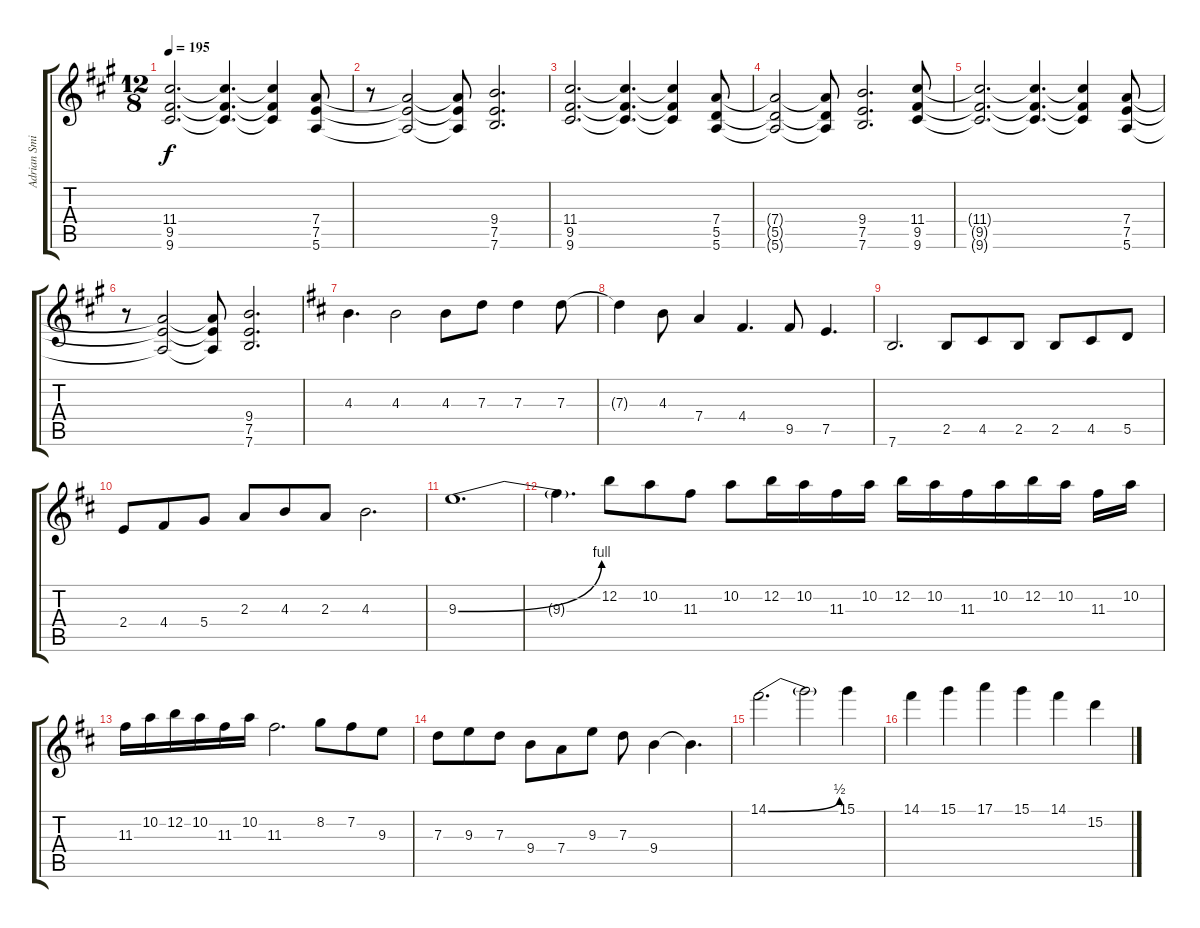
\track ("Adrian Smith" "Adrian Smi") {instrument overdrivenguitar}
\staff {score tabs}
\tuning (E4 B3 G3 D3 A2 E2) {hide}
\ts (12 8)
\tempo 195
\clef g2
\ks a
(11.4{t} 9.5{t} 9.6{t}).2{d dy f} (11.4{t} 9.5{t} 9.6{t}).4{d} (11.4{t} 9.5{t} 9.6{t}).4 (7.4 7.5 5.6).8 |
r.8 (7.4{t} 7.5{t} 5.6{t}).2 (7.4{t} 7.5{t} 5.6{t}).8 (9.4 7.5 7.6).2{d} |
(11.4 9.5 9.6).2{d} (11.4{t} 9.5{t} 9.6{t}).4{d} (11.4{t} 9.5{t} 9.6{t}).4 (7.4 5.5 5.6).8 |
(7.4{t} 5.5{t} 5.6{t}).2 (7.4{t} 5.5{t} 5.6{t}).8 (9.4 7.5 7.6).2{d} (11.4 9.5 9.6).8 |
(11.4{t} 9.5{t} 9.6{t}).2{d} (11.4{t} 9.5{t} 9.6{t}).4{d} (11.4{t} 9.5{t} 9.6{t}).4 (7.4 7.5 5.6).8 |
r.8 (7.4{t} 7.5{t} 5.6{t}).2 (7.4{t} 7.5{t} 5.6{t}).8 (9.4 7.5 7.6).2{d} |
\ks d
4.3.4{d} 4.3.2 4.3.8 7.3.8 7.3.4 7.3.8 |
7.3{t}.4 4.3.8 7.4.4 4.4.4{d} 9.5.8 7.5.4{d} |
7.6.2{d} 2.5.8 4.5.8 2.5.8 2.5.8 4.5.8 5.5.8 |
2.4.8 4.4.8 5.4.8 2.3.8 4.3.8 2.3.8 4.3.2{d} |
9.3{be (bend 0 0 60 4)}.1{d} |
9.3{t}.4{d} 12.2.8 10.2.8 11.3.8 10.2.8 12.2.16 10.2.16 11.3.16 10.2.16 12.2.16 10.2.16 11.3.16 10.2.16 12.2.16 10.2.16 11.3.16 10.2.16 |
11.3.16 10.2.16 12.2.16 10.2.16 11.3.16 10.2.16 11.3.2{d} 8.2.8 7.2.8 9.3.8 |
7.3.8 9.3.8 7.3.8 9.4.8 7.4.8 9.3.8 7.3.8 9.4.4 9.4{t}.4{d} |
14.1{be (bend 0 0 60 2)}.2{d} 14.1{t}.2 15.1.4 |
14.1.4 15.1.4 17.1.4 15.1.4 14.1.4 15.2.4
